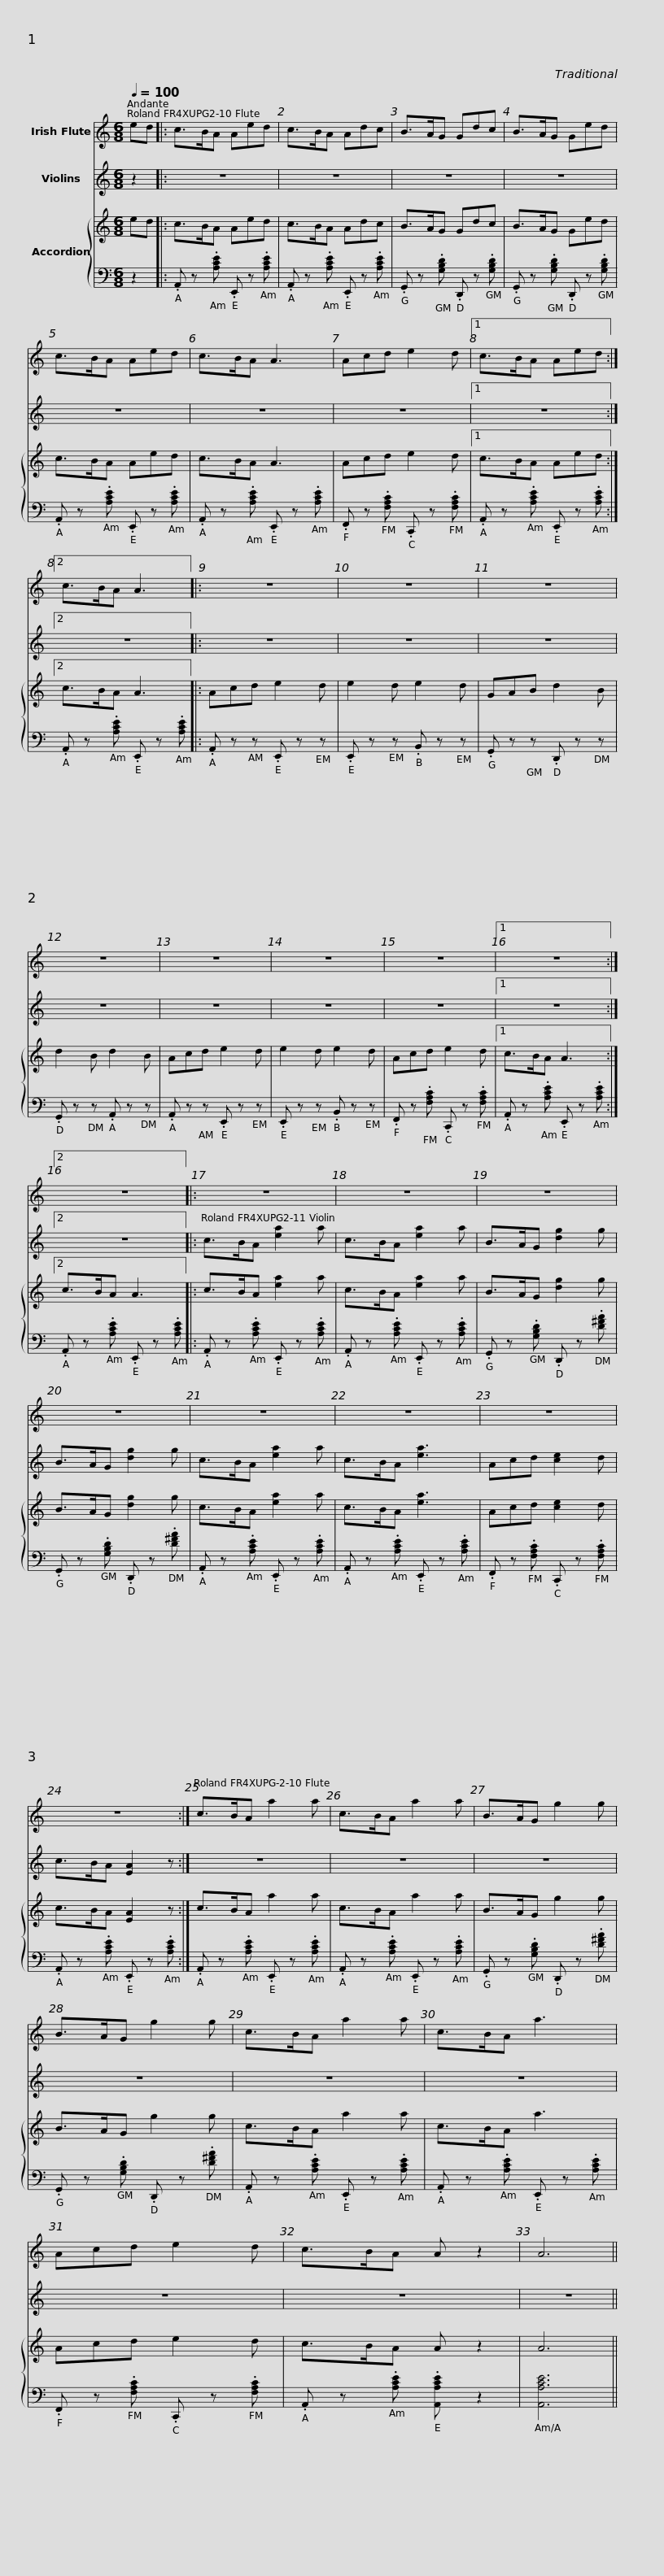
X:1
%%score 1 2 { 3 | 4 }
L:1/8
Q:1/4=100
M:6/8
I:linebreak $
K:C
V:1 treble
V:2 treble
V:3 treble
V:4 bass
V:1
 ed |: c>BA Aed | c>BA Adc | B>AG Gdc | B>AG Ged |$ %5
 c>BA Aed | c>BA A3 | Acd e2 d |1 c>BA Aed :|2 c>BA A3 |:$ %10
 z6 | z6 | z6 | z6 | z6 | %15
 z6 |$ z6 |1 z6 :|2 z6 |: z6 | %20
 z6 |$ z6 | z6 | z6 | z6 | %25
 z6 |$ z6 :| c>BA a2 a | c>BA a2 a | B>AG g2 g | %30
 B>AG g2 g |$ c>BA a2 a | c>BA a3 | Acd e2 d | c>BA A z2 | %35
 A6 || %36
V:2
 z2 |: z6 | z6 | z6 | z6 |$ %5
 z6 | z6 | z6 |1 z6 :|2 z6 |:$ %10
 z6 | z6 | z6 | z6 | z6 | %15
 z6 |$ z6 |1 z6 :|2 z6 |: c>BA [ea]2 a | %20
 c>BA [ea]2 a |$ B>AG [dg]2 g | B>AG [dg]2 g | c>BA [ea]2 a | c>BA [ea]3 | %25
 Acd [ce]2 d |$ c>BA [EA]2 z :| z6 | z6 | z6 | %30
 z6 |$ z6 | z6 | z6 | z6 | %35
 z6 || %36
V:3
 ed |: c>BA Aed | c>BA Adc | B>AG Gdc | B>AG Ged |$ %5
 c>BA Aed | c>BA A3 | Acd e2 d |1 c>BA Aed :|2 c>BA A3 |:$ %10
 Acd e2 d | e2 d e2 d | GAB d2 B | d2 B d2 B | Acd e2 d | %15
 e2 d e2 d |$ Acd e2 d |1 c>BA A3 :|2 c>BA A3 |: c>BA [ea]2 a | %20
 c>BA [ea]2 a |$ B>AG [dg]2 g | B>AG [dg]2 g | c>BA [ea]2 a | c>BA [ea]3 | %25
 Acd [ce]2 d |$ c>BA [EA]2 z :| c>BA a2 a | c>BA a2 a | B>AG g2 g | %30
 B>AG g2 g |$ c>BA a2 a | c>BA a3 | Acd e2 d | c>BA A z2 | %35
 A6 || %36
V:4
 z2 |: .A,, z .[A,CE] .E,, z .[A,CE] | .A,, z .[A,CE] .E,, z .[A,CE] | .G,, z .[G,B,D] .D,, z .[G,B,D] | .G,, z .[G,B,D] .D,, z .[G,B,D] |$ %5
 .A,, z .[A,CE] .E,, z .[A,CE] | .A,, z .[A,CE] .E,, z .[A,CE] | .F,, z .[F,A,C] .C,, z .[F,A,C] |1 .A,, z .[A,CE] .E,, z .[A,CE] :|2 .A,, z .[A,CE] .E,, z .[A,CE] |:$ %10
 .A,, z z .E,, z z | .E,, z z .B,, z z | .G,, z z .D,, z z | .G,, z z .A,, z z | .A,, z z .E,, z z | %15
 .E,, z z .B,, z z |$ .F,, z .[F,A,C] .C,, z .[F,A,C] |1 .A,, z .[A,CE] .E,, z .[A,CE] :|2 .A,, z .[A,CE] .E,, z .[A,CE] |: .A,, z .[A,CE] .E,, z .[A,CE] | %20
 .A,, z .[A,CE] .E,, z .[A,CE] |$ .G,, z .[G,B,D] .D,, z .[D^FA] | .G,, z .[G,B,D] .D,, z .[D^FA] | .A,, z .[A,CE] .E,, z .[A,CE] | .A,, z .[A,CE] .E,, z .[A,CE] | %25
 .F,, z .[F,A,C] .C,, z .[F,A,C] |$ .A,, z .[A,CE] .E,, z .[A,CE] :| .A,, z .[A,CE] .E,, z .[A,CE] | .A,, z .[A,CE] .E,, z .[A,CE] | .G,, z .[G,B,D] .D,, z .[D^FA] | %30
 .G,, z .[G,B,D] .D,, z .[D^FA] |$ .A,, z .[A,CE] .E,, z .[A,CE] | .A,, z .[A,CE] .E,, z .[A,CE] | .F,, z .[F,A,C] .C,, z .[F,A,C] | .A,, z .[A,CE] .[A,,A,CE] z2 | %35
 [A,,A,CE]6 || %36
